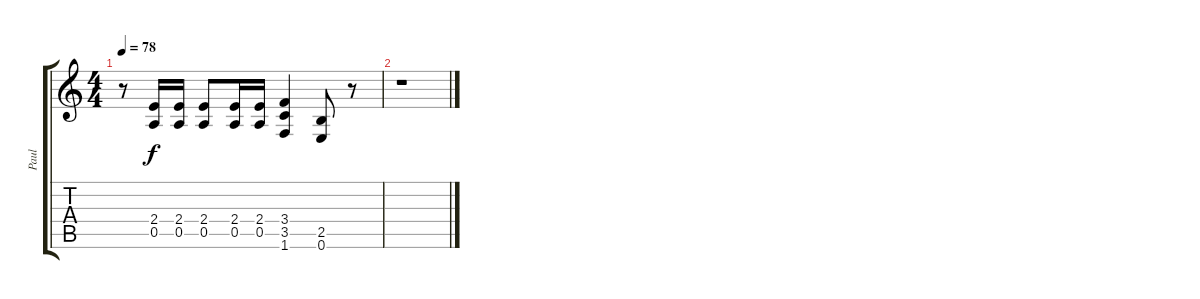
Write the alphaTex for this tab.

\track ("Paul" "Paul") {instrument distortionguitar}
\staff {score tabs}
\tuning (E4 B3 G3 D3 A2 E2) {hide}
\ts (4 4)
\tempo 78
\clef g2
\ks c
r.8{dy f} (2.4 0.5).16 (2.4 0.5).16 (2.4 0.5).8 (2.4 0.5).16 (2.4 0.5).16 (3.4 3.5 1.6).4 (2.5 0.6).8 r.8 |
r.1
